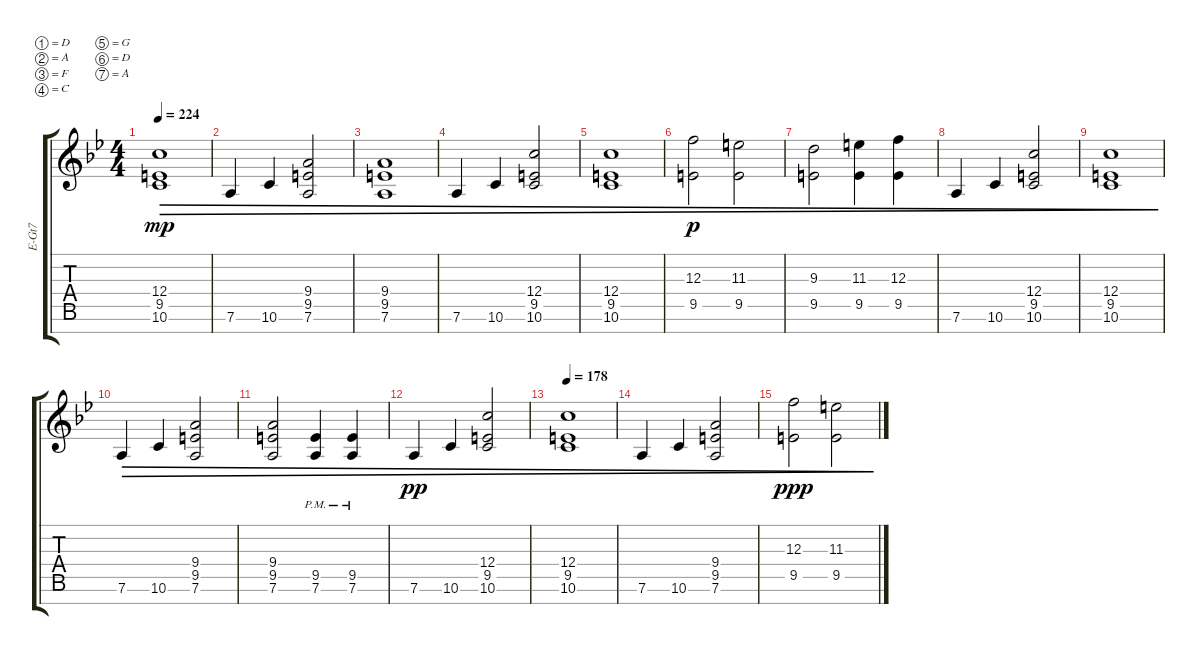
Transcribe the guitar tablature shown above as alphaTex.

\defaultSystemsLayout 4
\bracketExtendMode groupsimilarinstruments
\otherSystemsTrackNameOrientation horizontal
\track ("Electric Guitar" "E-Gt7") {instrument distortionguitar}
\staff {score tabs}
\tuning (D4 A3 F3 C3 G2 D2 A1)
\ts (4 4)
\tempo 224
\clef g2
\ks bb
(10.6{acc forcenatural} 9.5{acc #} 12.4{acc forcenatural}).1{dec dy mp beam Up} |
7.6{acc forcenatural}.4{dec beam Up} 10.6{acc forcenatural}.4{dec beam Up} (7.6{acc forcenatural} 9.5{acc #} 9.4{acc forcenatural}).2{dec beam Up} |
(7.6{acc forcenatural} 9.5{acc #} 9.4{acc forcenatural}).1{dec beam Up} |
7.6{acc forcenatural}.4{dec beam Up} 10.6{acc forcenatural}.4{dec beam Up} (10.6{acc forcenatural} 9.5{acc #} 12.4{acc forcenatural}).2{dec beam Up} |
(10.6{acc forcenatural} 9.5{acc #} 12.4{acc forcenatural}).1{dec beam Up} |
(12.3{acc forcenatural} 9.5{acc #}).2{dec dy p beam Down} (11.3{acc #} 9.5{acc #}).2{dec beam Down} |
(9.3{acc forcenatural} 9.5{acc #}).2{dec beam Down} (11.3{acc #} 9.5{acc #}).4{dec beam Down} (12.3{acc forcenatural} 9.5{acc #}).4{dec beam Down} |
7.6{acc forcenatural}.4{dec beam Up} 10.6{acc forcenatural}.4{dec beam Up} (10.6{acc forcenatural} 9.5{acc #} 12.4{acc forcenatural}).2{dec beam Up} |
(10.6{acc forcenatural} 9.5{acc #} 12.4{acc forcenatural}).1{dec beam Up} |
7.6{acc forcenatural}.4{dec beam Up} 10.6{acc forcenatural}.4{dec beam Up} (7.6{acc forcenatural} 9.5{acc #} 9.4{acc forcenatural}).2{dec beam Up} |
(7.6{acc forcenatural} 9.5{acc #} 9.4{acc forcenatural}).2{dec beam Up} (7.6{pm acc forcenatural} 9.5{pm acc #}).4{dec beam Up} (7.6{pm acc forcenatural} 9.5{pm acc #}).4{dec beam Up} |
7.6{acc forcenatural}.4{dec dy pp beam Up} 10.6{acc forcenatural}.4{dec beam Up} (10.6{acc forcenatural} 9.5{acc #} 12.4{acc forcenatural}).2{dec beam Up} |
\tempo 178
(10.6{acc forcenatural} 9.5{acc #} 12.4{acc forcenatural}).1{dec beam Up} |
7.6{acc forcenatural}.4{dec beam Up} 10.6{acc forcenatural}.4{dec beam Up} (7.6{acc forcenatural} 9.5{acc #} 9.4{acc forcenatural}).2{dec beam Up} |
(9.5{acc #} 12.3{acc forcenatural}).2{dec dy ppp beam Down} (9.5{acc #} 11.3{acc #}).2{dec beam Down}
